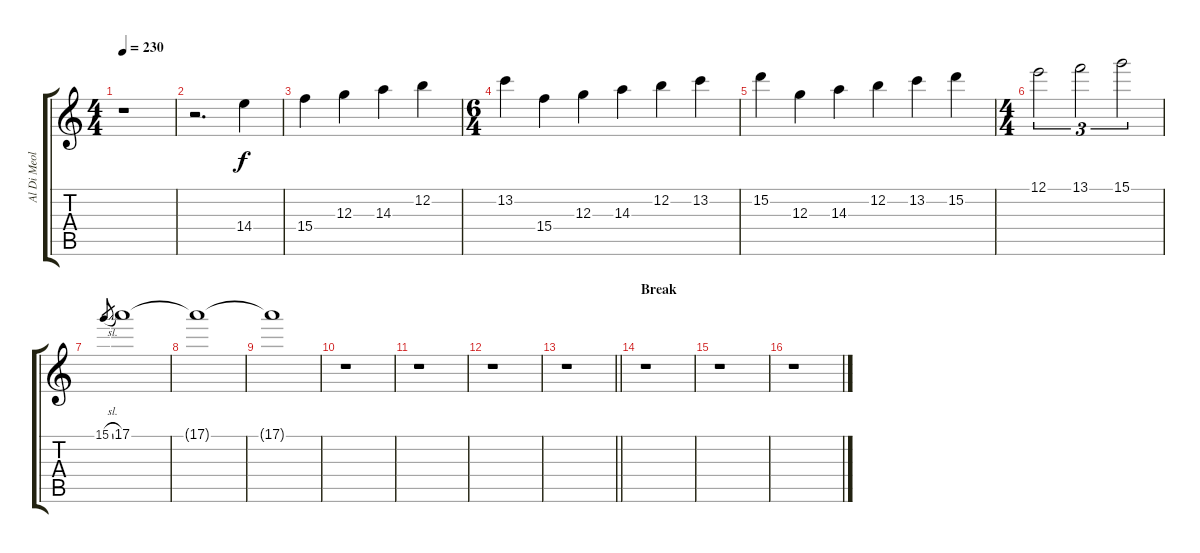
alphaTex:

\track ("Al Di Meola" "Al Di Meol") {instrument electricguitarjazz}
\staff {score tabs}
\tuning (E4 B3 G3 D3 A2 E2) {hide}
\ts (4 4)
\tempo 230
\clef g2
\ks c
r.1{dy f} |
r.2{d} 14.4.4 |
15.4.4 12.3.4 14.3.4 12.2.4 |
\ts (6 4)
13.2.4 15.4.4 12.3.4 14.3.4 12.2.4 13.2.4 |
15.2.4 12.3.4 14.3.4 12.2.4 13.2.4 15.2.4 |
\ts (4 4)
12.1.2{tu (3 2)} 13.1.2{tu (3 2)} 15.1.2{tu (3 2)} |
15.1{sl}.8{gr} 17.1.1 |
17.1{t}.1 |
17.1{t}.1 |
r.1 |
r.1 |
r.1 |
\barLineRight lightlight
r.1 |
\section ("" "Break")
r.1 |
r.1 |
r.1
